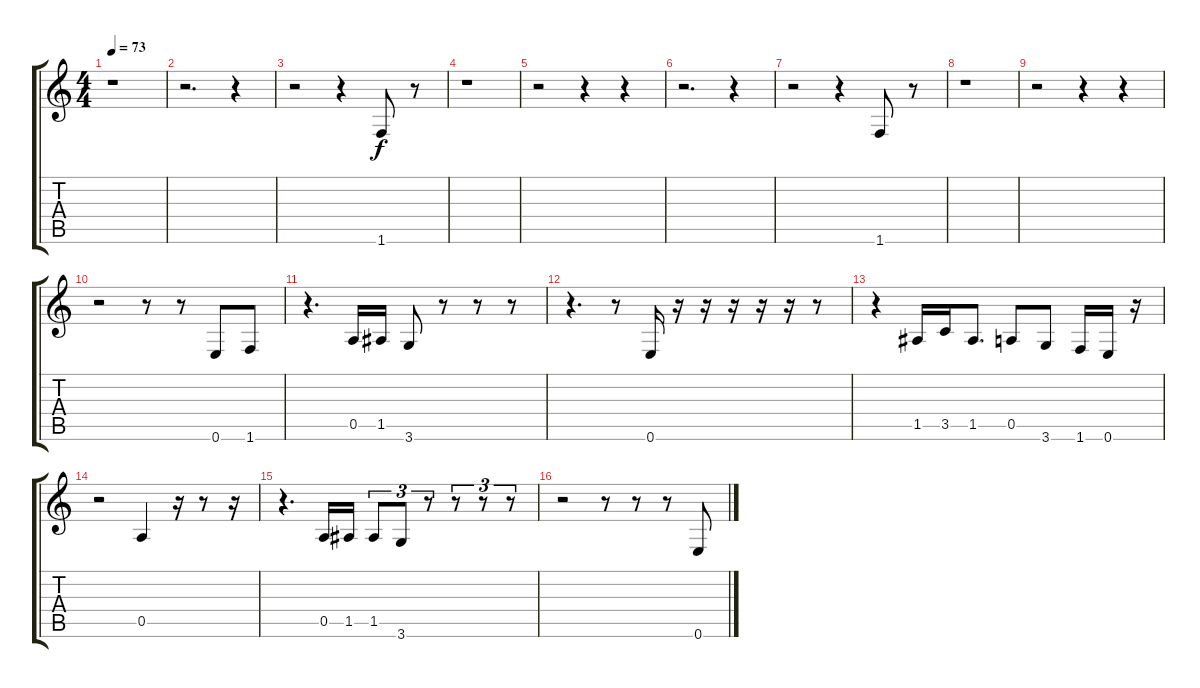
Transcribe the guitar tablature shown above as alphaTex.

\track "" {instrument slapbass1}
\staff {score tabs}
\tuning (E4 B3 G3 D3 A2 E2) {hide}
\ts (4 4)
\tempo 73
\clef g2
\ks c
r.1{dy f} |
r.2{d} r.4 |
r.2 r.4 1.6.8 r.8 |
r.1 |
r.2 r.4 r.4 |
r.2{d} r.4 |
r.2 r.4 1.6.8 r.8 |
r.1 |
r.2 r.4 r.4 |
r.2 r.8 r.8 0.6.8 1.6.8 |
r.4{d} 0.5.16 1.5.16 3.6.8 r.8 r.8 r.8 |
r.4{d} r.8 0.6.16 r.16 r.16 r.16 r.16 r.16 r.8 |
r.4 1.5.16 3.5.16 1.5.8{d} 0.5.8 3.6.8 1.6.16 0.6.16 r.16 |
r.2 0.5.4 r.16 r.8 r.16 |
r.4{d} 0.5.16 1.5.16 1.5.8{tu (3 2)} 3.6.8{tu (3 2)} r.8{tu (3 2)} r.8{tu (3 2)} r.8{tu (3 2)} r.8{tu (3 2)} |
r.2 r.8 r.8 r.8 0.6.8
